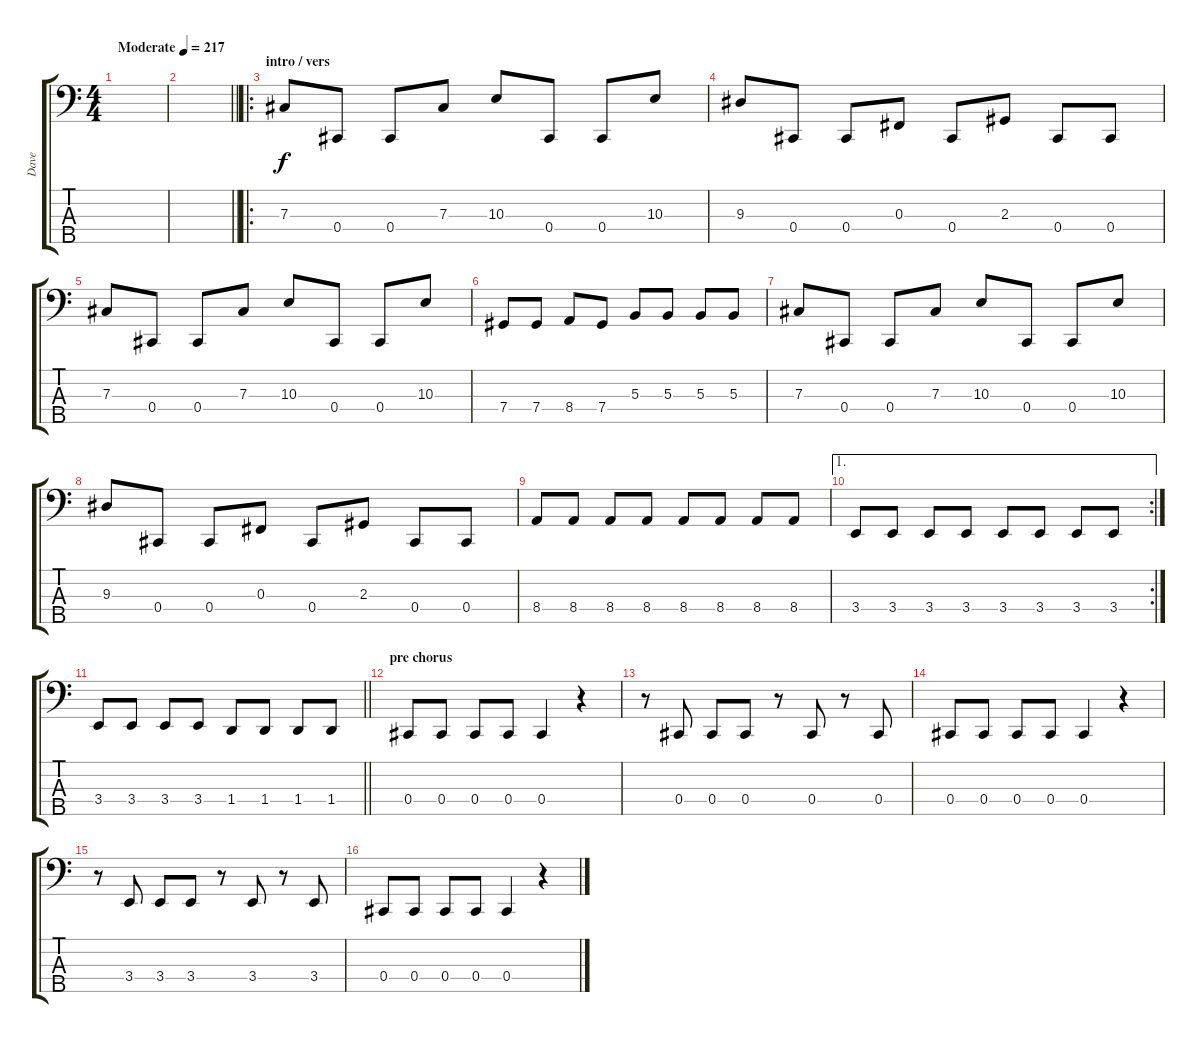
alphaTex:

\track ("Dave" "Dave") {instrument electricbasspick}
\staff {score tabs}
\tuning (E2 B1 Gb1 Db1 B0) {hide}
\ts (4 4)
\tempo (217 "Moderate")
\clef f4
\ks c
|
\barLineRight lightlight
|
\ro
\section ("" "intro / vers")
7.3.8 0.4.8 0.4.8 7.3.8 10.3.8 0.4.8 0.4.8 10.3.8 |
9.3.8 0.4.8 0.4.8 0.3.8 0.4.8 2.3.8 0.4.8 0.4.8 |
7.3.8 0.4.8 0.4.8 7.3.8 10.3.8 0.4.8 0.4.8 10.3.8 |
7.4.8 7.4.8 8.4.8 7.4.8 5.3.8 5.3.8 5.3.8 5.3.8 |
7.3.8 0.4.8 0.4.8 7.3.8 10.3.8 0.4.8 0.4.8 10.3.8 |
9.3.8 0.4.8 0.4.8 0.3.8 0.4.8 2.3.8 0.4.8 0.4.8 |
8.4.8 8.4.8 8.4.8 8.4.8 8.4.8 8.4.8 8.4.8 8.4.8 |
\ae 1
\rc 2
3.4.8 3.4.8 3.4.8 3.4.8 3.4.8 3.4.8 3.4.8 3.4.8 |
\barLineRight lightlight
3.4.8 3.4.8 3.4.8 3.4.8 1.4.8 1.4.8 1.4.8 1.4.8 |
\section ("" "pre chorus")
0.4.8 0.4.8 0.4.8 0.4.8 0.4.4 r.4 |
r.8 0.4.8 0.4.8 0.4.8 r.8 0.4.8 r.8 0.4.8 |
0.4.8 0.4.8 0.4.8 0.4.8 0.4.4 r.4 |
r.8 3.4.8 3.4.8 3.4.8 r.8 3.4.8 r.8 3.4.8 |
0.4.8 0.4.8 0.4.8 0.4.8 0.4.4 r.4
